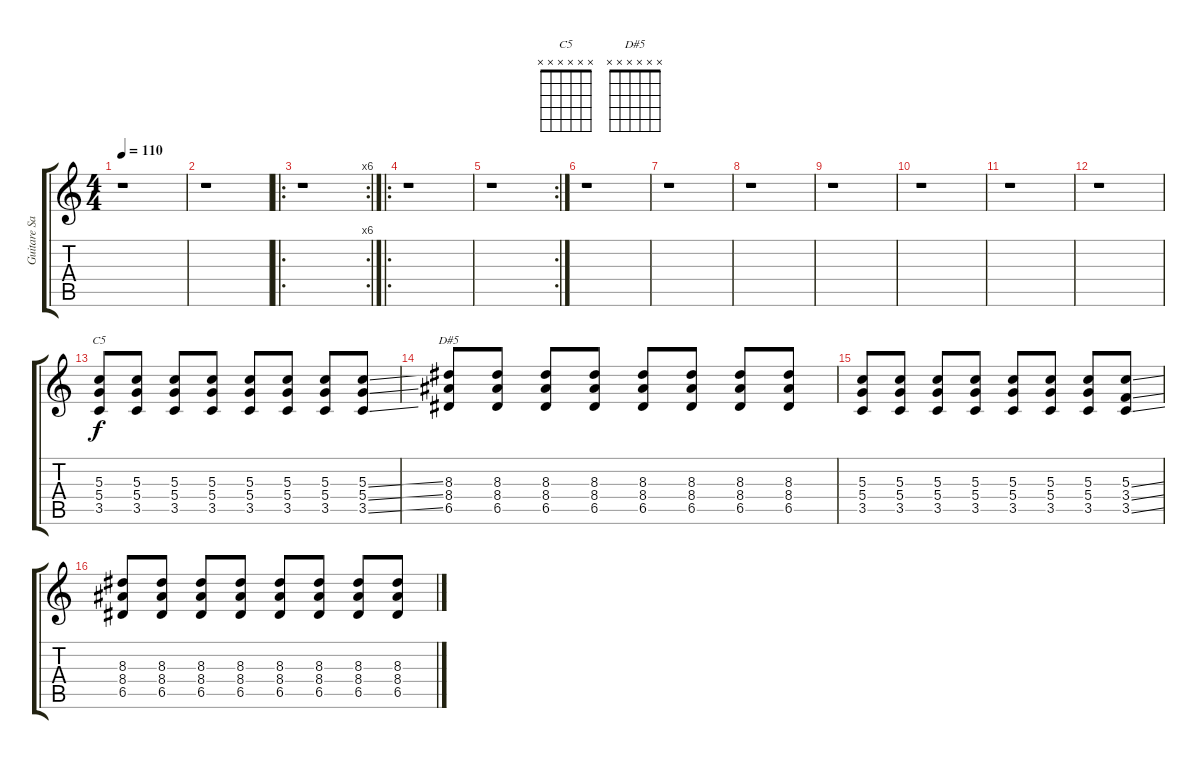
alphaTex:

\track ("Guitare Saturee" "Guitare Sa") {instrument overdrivenguitar}
\staff {score tabs}
\tuning (E4 B3 G3 D3 A2 E2) {hide}
\chord ("C5" x x x x x x) {firstfret 0}
\chord ("D#5" x x x x x x) {firstfret 0}
\ts (4 4)
\tempo 110
\clef g2
\ks c
r.1{dy f} |
r.1 |
\ro
\rc 6
r.1 |
\ro
r.1 |
\rc 2
r.1 |
r.1 |
r.1 |
r.1 |
r.1 |
r.1 |
r.1 |
r.1 |
(5.3 5.4 3.5).8{ch "C5"} (5.3 5.4 3.5).8 (5.3 5.4 3.5).8 (5.3 5.4 3.5).8 (5.3 5.4 3.5).8 (5.3 5.4 3.5).8 (5.3 5.4 3.5).8 (5.3{ss} 5.4{ss} 3.5{ss}).8 |
(8.3 8.4 6.5).8{ch "D#5"} (8.3 8.4 6.5).8 (8.3 8.4 6.5).8 (8.3 8.4 6.5).8 (8.3 8.4 6.5).8 (8.3 8.4 6.5).8 (8.3 8.4 6.5).8 (8.3 8.4 6.5).8 |
(5.3 5.4 3.5).8 (5.3 5.4 3.5).8 (5.3 5.4 3.5).8 (5.3 5.4 3.5).8 (5.3 5.4 3.5).8 (5.3 5.4 3.5).8 (5.3 5.4 3.5).8 (5.3{ss} 3.4{ss} 3.5{ss}).8 |
(8.3 8.4 6.5).8 (8.3 8.4 6.5).8 (8.3 8.4 6.5).8 (8.3 8.4 6.5).8 (8.3 8.4 6.5).8 (8.3 8.4 6.5).8 (8.3 8.4 6.5).8 (8.3{ss} 8.4{ss} 6.5{ss}).8
